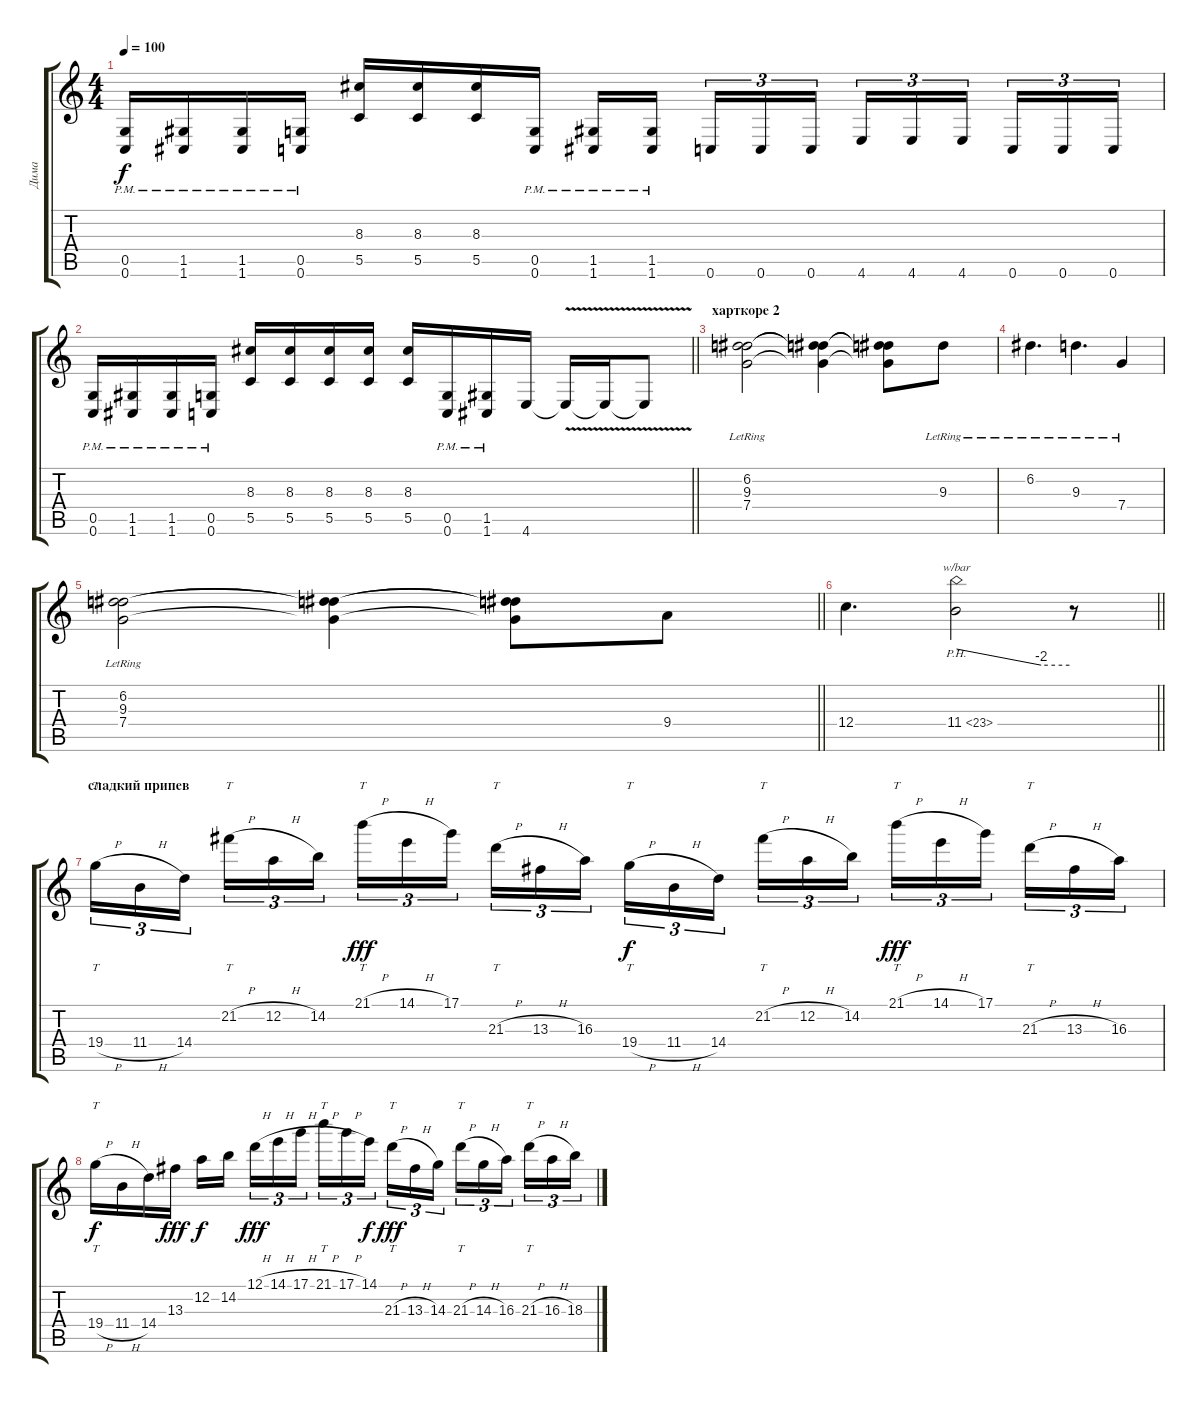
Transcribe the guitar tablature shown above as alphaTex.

\track ("Дима" "Дима") {instrument distortionguitar}
\staff {score tabs}
\tuning (D4 A3 F3 C3 G2 C2) {hide}
\ts (4 4)
\tempo 100
\clef g2
\ks c
(0.5{pm} 0.6{pm}).16{dy f} (1.5{pm} 1.6{pm}).16 (1.5{pm} 1.6{pm}).16 (0.5{pm} 0.6{pm}).16 (8.3 5.5).16 (8.3 5.5).16 (8.3 5.5).16 (0.5{pm} 0.6{pm}).16 (1.5{pm} 1.6{pm}).16 (1.5{pm} 1.6{pm}).16{beam splitsecondary} 0.6.16{tu (3 2)} 0.6.16{tu (3 2)} 0.6.16{tu (3 2)} 4.6.16{tu (3 2)} 4.6.16{tu (3 2)} 4.6.16{tu (3 2) beam splitsecondary} 0.6.16{tu (3 2)} 0.6.16{tu (3 2)} 0.6.16{tu (3 2)} |
\barLineRight lightlight
(0.5{pm} 0.6{pm}).16 (1.5{pm} 1.6{pm}).16 (1.5{pm} 1.6{pm}).16 (0.5{pm} 0.6{pm}).16 (8.3 5.5).16 (8.3 5.5).16 (8.3 5.5).16 (8.3 5.5).16 (8.3 5.5).16 (0.5{pm} 0.6{pm}).16 (1.5{pm} 1.6{pm}).16 4.6.16 4.6{v t}.16 4.6{v t}.16 4.6{v t}.8 |
\section ("" "харткоре 2")
(6.2{lr} 9.3{lr} 7.4).2{balance 8} (6.2{t} 9.3{t} 7.4{t}).4 (6.2{t} 9.3{t} 7.4{t}).8 9.3{lr}.8 |
6.2{lr}.4{d} 9.3{lr}.4{d} 7.4{lr}.4 |
\barLineRight lightlight
(6.2{lr} 9.3{lr} 7.4).2 (6.2{t} 9.3{t} 7.4{t}).4 (6.2{t} 9.3{t} 7.4{t}).8 9.4.8 |
\barLineRight lightlight
12.4.4{d} 11.4{ph 12}.2{tbe (custom default 0 0 45 -8 60 -8)} r.8 |
\section ("" "сладкий припев")
19.4{h}.16{tt tu (3 2)} 11.4{h}.16{tu (3 2)} 14.4.16{tu (3 2) beam splitsecondary} 21.2{h}.16{tt tu (3 2)} 12.2{h}.16{tu (3 2)} 14.2.16{tu (3 2)} 21.1{h}.16{tt tu (3 2) dy fff} 14.1{h}.16{tu (3 2)} 17.1.16{tu (3 2) beam splitsecondary} 21.3{h}.16{tt tu (3 2)} 13.3{h}.16{tu (3 2)} 16.3.16{tu (3 2)} 19.4{h}.16{tt tu (3 2) dy f} 11.4{h}.16{tu (3 2)} 14.4.16{tu (3 2) beam splitsecondary} 21.2{h}.16{tt tu (3 2)} 12.2{h}.16{tu (3 2)} 14.2.16{tu (3 2)} 21.1{h}.16{tt tu (3 2) dy fff} 14.1{h}.16{tu (3 2)} 17.1.16{tu (3 2) beam splitsecondary} 21.3{h}.16{tt tu (3 2)} 13.3{h}.16{tu (3 2)} 16.3.16{tu (3 2)} |
19.4{h}.16{tt dy f} 11.4{h}.16 14.4.16 13.3.16{dy fff} 12.2.16{dy f} 14.2.16{beam splitsecondary} 12.1{h}.16{tu (3 2) dy fff} 14.1{h}.16{tu (3 2)} 17.1{h}.16{tu (3 2)} 21.1{h}.16{tt tu (3 2)} 17.1{h}.16{tu (3 2)} 14.1.16{tu (3 2) dy f beam splitsecondary} 21.3{h}.16{tt tu (3 2) dy fff} 13.3{h}.16{tu (3 2)} 14.3.16{tu (3 2)} 21.3{h}.16{tt tu (3 2)} 14.3{h}.16{tu (3 2)} 16.3.16{tu (3 2) beam splitsecondary} 21.3{h}.16{tt tu (3 2)} 16.3{h}.16{tu (3 2)} 18.3.16{tu (3 2)}
